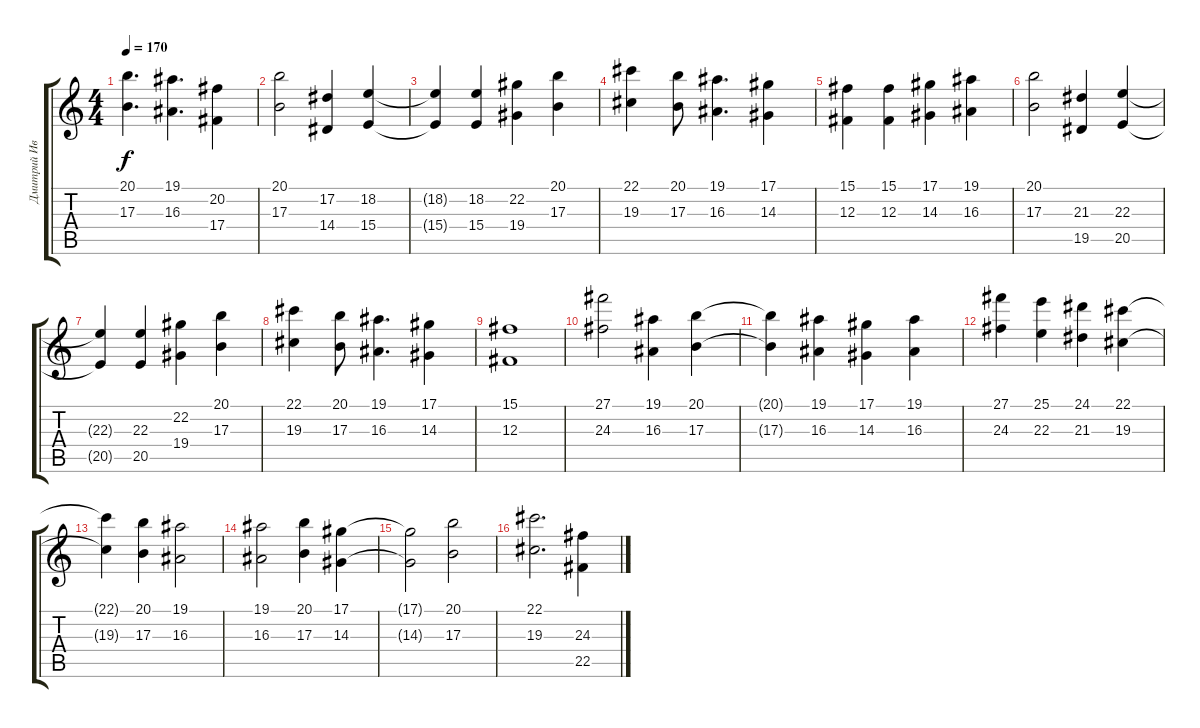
\track ("Дмитрий Иванов" "Дмитрий Ив") {instrument stringensemble1}
\staff {score tabs}
\tuning (Eb4 Bb3 Gb3 Db3 Ab2 Eb2) {hide}
\ts (4 4)
\tempo 170
\clef g2
\ks c
(20.1 17.3).4{d dy f} (19.1 16.3).4{d} (20.2 17.4).4 |
(20.1 17.3).2 (17.2 14.4).4 (18.2 15.4).4 |
(18.2{t} 15.4{t}).4 (18.2 15.4).4 (22.2 19.4).4 (20.1 17.3).4 |
(22.1 19.3).4 (20.1 17.3).8 (19.1 16.3).4{d} (17.1 14.3).4 |
(15.1 12.3).4 (15.1 12.3).4 (17.1 14.3).4 (19.1 16.3).4 |
(20.1 17.3).2 (21.3 19.5).4 (22.3 20.5).4 |
(22.3{t} 20.5{t}).4 (22.3 20.5).4 (22.2 19.4).4 (20.1 17.3).4 |
(22.1 19.3).4 (20.1 17.3).8 (19.1 16.3).4{d} (17.1 14.3).4 |
(15.1 12.3).1 |
(27.1 24.3).2 (19.1 16.3).4 (20.1 17.3).4 |
(20.1{t} 17.3{t}).4 (19.1 16.3).4 (17.1 14.3).4 (19.1 16.3).4 |
(27.1 24.3).4 (25.1 22.3).4 (24.1 21.3).4 (22.1 19.3).4 |
(22.1{t} 19.3{t}).4 (20.1 17.3).4 (19.1 16.3).2 |
(19.1 16.3).2 (20.1 17.3).4 (17.1 14.3).4 |
(17.1{t} 14.3{t}).2 (20.1 17.3).2 |
(22.1 19.3).2{d} (24.3 22.5).4
